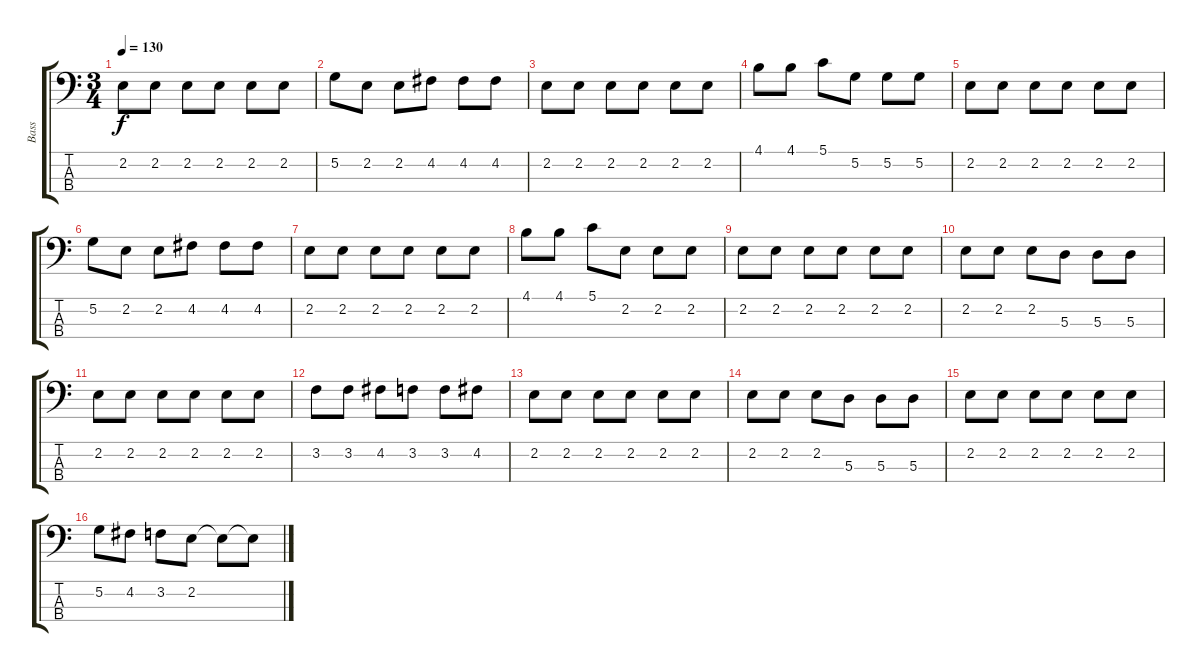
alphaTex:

\track ("Bass" "Bass") {instrument electricbassfinger}
\staff {score tabs}
\tuning (G2 D2 A1 E1) {hide}
\ts (3 4)
\tempo 130
\clef f4
\ks c
2.2.8{dy f} 2.2.8 2.2.8 2.2.8 2.2.8 2.2.8 |
5.2.8 2.2.8 2.2.8 4.2.8 4.2.8 4.2.8 |
2.2.8 2.2.8 2.2.8 2.2.8 2.2.8 2.2.8 |
4.1.8 4.1.8 5.1.8 5.2.8 5.2.8 5.2.8 |
2.2.8 2.2.8 2.2.8 2.2.8 2.2.8 2.2.8 |
5.2.8 2.2.8 2.2.8 4.2.8 4.2.8 4.2.8 |
2.2.8 2.2.8 2.2.8 2.2.8 2.2.8 2.2.8 |
4.1.8 4.1.8 5.1.8 2.2.8 2.2.8 2.2.8 |
2.2.8 2.2.8 2.2.8 2.2.8 2.2.8 2.2.8 |
2.2.8 2.2.8 2.2.8 5.3.8 5.3.8 5.3.8 |
2.2.8 2.2.8 2.2.8 2.2.8 2.2.8 2.2.8 |
3.2.8 3.2.8 4.2.8 3.2.8 3.2.8 4.2.8 |
2.2.8 2.2.8 2.2.8 2.2.8 2.2.8 2.2.8 |
2.2.8 2.2.8 2.2.8 5.3.8 5.3.8 5.3.8 |
2.2.8 2.2.8 2.2.8 2.2.8 2.2.8 2.2.8 |
5.2.8 4.2.8 3.2.8 2.2.8 2.2{t}.8 2.2{t}.8
